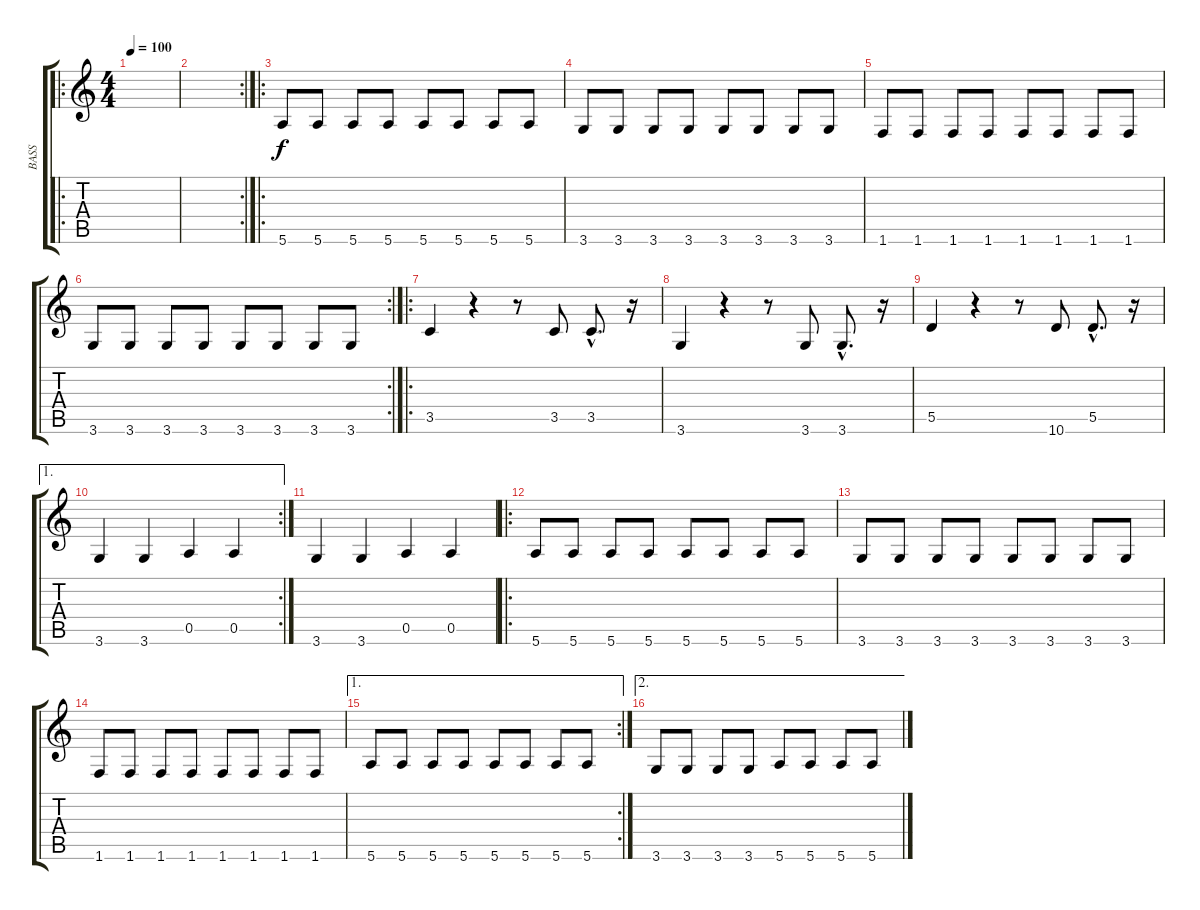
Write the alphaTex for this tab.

\track ("BASS" "BASS") {instrument electricbassfinger}
\staff {score tabs}
\tuning (E4 B3 G3 D3 A2 E2) {hide}
\ro
\ts (4 4)
\tempo 100
\clef g2
\ks c
|
\rc 2
|
\ro
5.6.8 5.6.8 5.6.8 5.6.8 5.6.8 5.6.8 5.6.8 5.6.8 |
3.6.8 3.6.8 3.6.8 3.6.8 3.6.8 3.6.8 3.6.8 3.6.8 |
1.6.8 1.6.8 1.6.8 1.6.8 1.6.8 1.6.8 1.6.8 1.6.8 |
\rc 2
3.6.8 3.6.8 3.6.8 3.6.8 3.6.8 3.6.8 3.6.8 3.6.8 |
\ro
3.5.4 r.4 r.8 3.5.8 3.5{hac}.8{d} r.16 |
3.6.4 r.4 r.8 3.6.8 3.6{hac}.8{d} r.16 |
5.5.4 r.4 r.8 10.6.8 5.5{hac}.8{d} r.16 |
\ae 1
\rc 2
3.6.4 3.6.4 0.5.4 0.5.4 |
3.6.4 3.6.4 0.5.4 0.5.4 |
\ro
5.6.8 5.6.8 5.6.8 5.6.8 5.6.8 5.6.8 5.6.8 5.6.8 |
3.6.8 3.6.8 3.6.8 3.6.8 3.6.8 3.6.8 3.6.8 3.6.8 |
1.6.8 1.6.8 1.6.8 1.6.8 1.6.8 1.6.8 1.6.8 1.6.8 |
\ae 1
\rc 2
5.6.8 5.6.8 5.6.8 5.6.8 5.6.8 5.6.8 5.6.8 5.6.8 |
\ae 2
3.6.8 3.6.8 3.6.8 3.6.8 5.6.8 5.6.8 5.6.8 5.6.8
